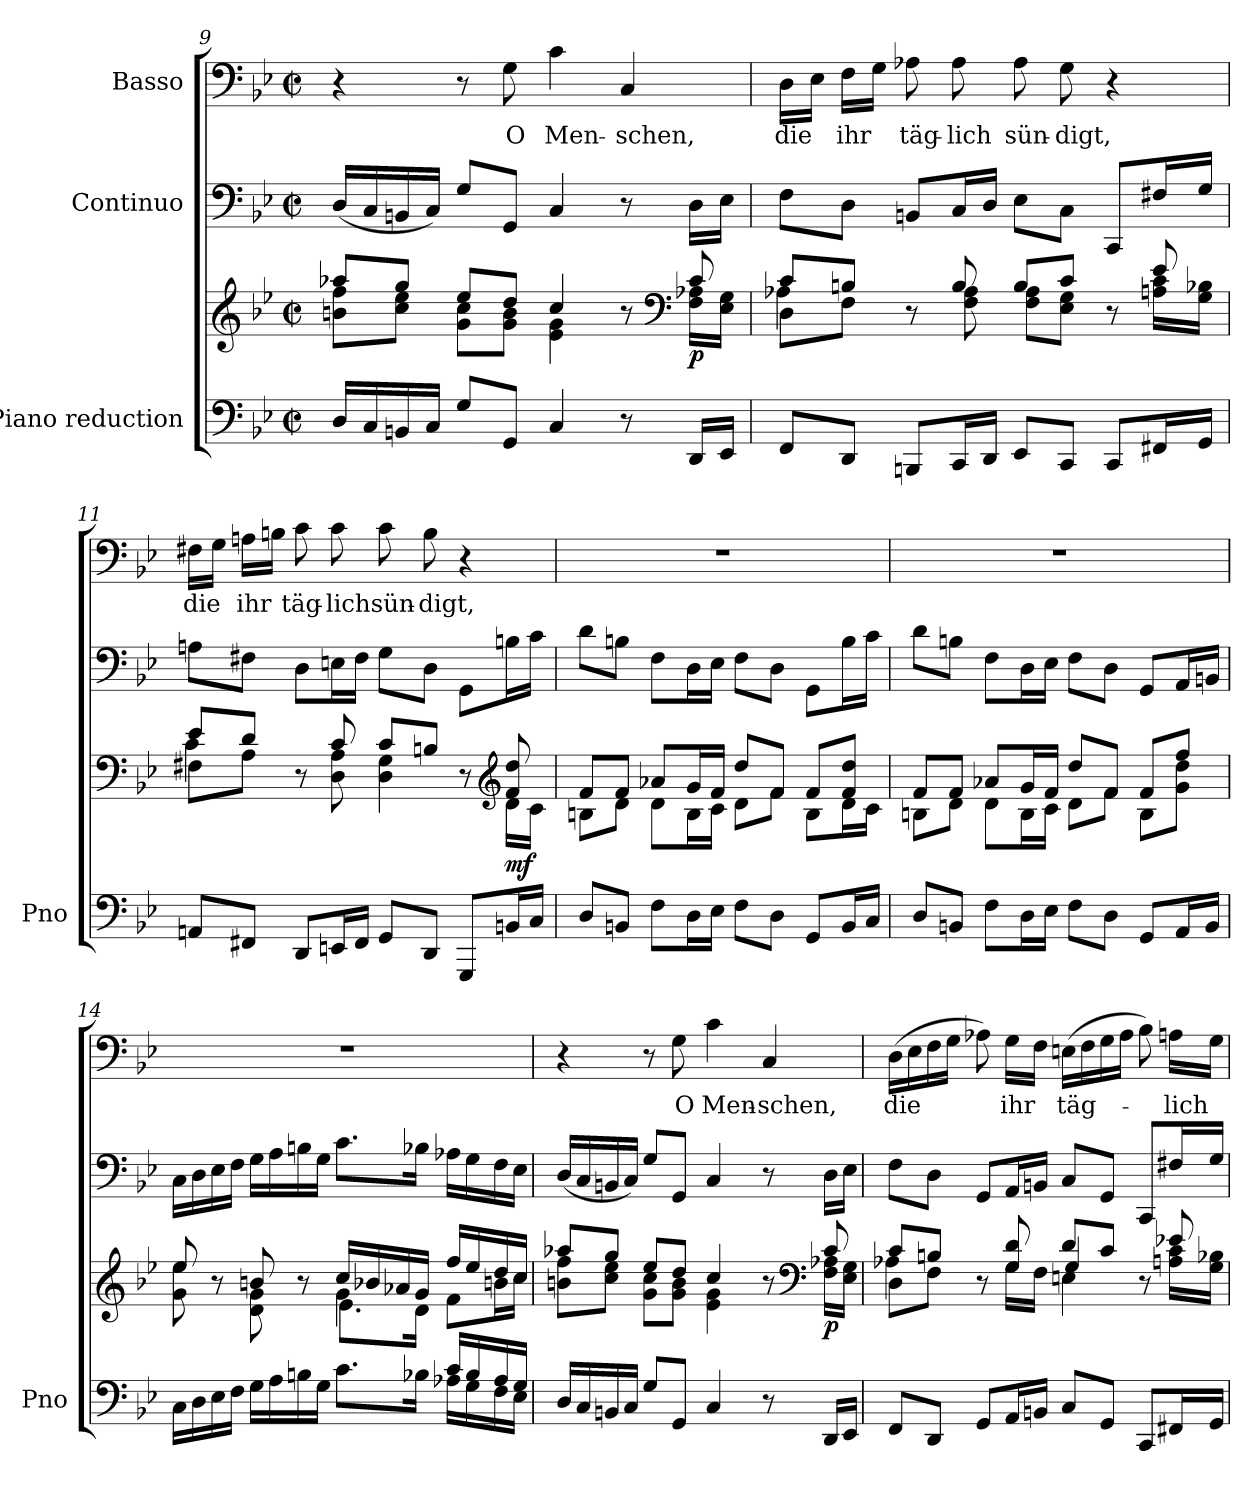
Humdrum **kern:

**kern	**kern	**dynam	**kern	**dynam	**kern	**text
*part3	*part3	*part3	*part2	*part2	*part1	*part1
*staff4	*staff3	*staff3/4	*staff2	*staff2	*staff1	*staff1
*I"Piano reduction	*	*	*I"Continuo	*	*I"Basso	*
*I'Pno	*	*	*	*	*	*
*clefF4	*clefG2	*	*clefF4	*	*clefF4	*
*k[b-e-]	*k[b-e-]	*	*k[b-e-]	*	*k[b-e-]	*
*M2/2	*M2/2	*	*M2/2	*	*M2/2	*
*met(c|)	*met(c|)	*	*met(c|)	*	*met(c|)	*
=9	=9	=9	=9	=9	=9	=9
*	*^	*	*	*	*	*
16D/LL	8aa-X/L	8bn\ 8ff\L	.	(<16D/LL	.	4r	.
16C/	.	.	.	16C/	.	.	.
16BBn/	8gg/J	8cc\ 8ee-\J	.	16BBn/	.	.	.
16C/JJ	.	.	.	16C/JJ)	.	.	.
8G/L	8ee-/L	8g\ 8cc\L	.	8G/L	.	8r	.
!	!	!	!	!	!	!	!LO:LY:b
8GG/J	8dd/J	8g\ 8b\J	.	8GG/J	.	8G\	O
!	!	!	!	!	!	!	!LO:LY:b
4C/	4cc/	4e-\ 4g\	.	4C/	.	4c\	Men-
!	!	!	!	!	!	!	!LO:LY:b
8r	8r	8ryy	.	8r	.	4C/	-schen,
*	*clefF4	*	*	*	*	*	*
!	!	!	!LO:DY:b	!	!LO:DY:b	!	!
16DD/LL	8c/	16F\ 16A-X\LL	p	16D\LL	other-dynamics	.	.
16EE-/JJ	.	16E-\ 16G\JJ	.	16E-\JJ	.	.	.
=10	=10	=10	=10	=10	=10	=10	=10
*	*	*^	*	*	*	*	*
!	!	!	!	!	!	!	!	!LO:LY:b
8FF/L	8c/L	8D\L	4A-X\	.	8F\L	.	16D\LL	die
.	.	.	.	.	.	.	16E-\JJ	.
!	!	!	!	!	!	!	!	!LO:LY:b
8DD/J	8Bn/J	8F\J	.	.	8D\J	.	16F\LL	ihr
.	.	.	.	.	.	.	16G\JJ	.
!	!	!	!	!	!	!	!	!LO:LY:b
8BBBn/L	8r	8ryy	4ryy	.	8BBn/L	.	8A-X\	täg-
!	!	!	!	!	!	!	!	!LO:LY:b
16CC/L	8B/	8F\ 8A-\	.	.	16C/L	.	8A-\	-lich
16DD/JJ	.	.	.	.	16D/JJ	.	.	.
!	!	!	!	!	!	!	!	!LO:LY:b
8EE-/L	8B/L	8F\ 8A-\L	2ryy	.	8E-\L	.	8A-\	sün-
!	!	!	!	!	!	!	!	!LO:LY:b
8CC/J	8c/J	8E-\ 8G\J	.	.	8C\J	.	8G\	-digt,
8CC/L	8r	8ryy	.	.	8CC/L	.	4r	.
16FF#X/L	8e-/	16An\ 16c\LL	.	.	16F#X/L	.	.	.
16GG/JJ	.	16G\ 16B-X\JJ	.	.	16G/JJ	.	.	.
=11	=11	=11	=11	=11	=11	=11	=11	=11
!	!	!	!	!	!	!	!	!LO:LY:b
8AAn/L	8e-/L	8F#X\L	4c\	.	8An\L	.	16F#X\LL	die
.	.	.	.	.	.	.	16G\JJ	.
!	!	!	!	!	!	!	!	!LO:LY:b
8FF#X/J	8d/J	8A\J	.	.	8F#X\J	.	16An\LL	ihr
.	.	.	.	.	.	.	16Bn\JJ	.
!	!	!	!	!	!	!	!	!LO:LY:b
8DD/L	8r	8ryy	4ryy	.	8D\L	.	8c\	täg-
!	!	!	!	!	!	!	!	!LO:LY:b
16EEn/L	8c/	8D\ 8A\	.	.	16En\L	.	8c\	-lich
16FF#/JJ	.	.	.	.	16F#\JJ	.	.	.
!	!	!	!	!	!	!	!	!LO:LY:b
8GG/L	8c/L	4D\ 4G\	2ryy	.	8G\L	.	8c\	sün-
!	!	!	!	!	!	!	!	!LO:LY:b
8DD/J	8Bn/J	.	.	.	8D\J	.	8B\	-digt,
8GGG/L	8r	8ryy	.	.	8GG\L	.	4r	.
*	*clefG2	*	*	*	*	*	*	*
!	!	!	!	!LO:DY:b	!	!LO:DY:b	!	!
16BBn/L	8f/ 8dd/	16d\LL	.	mf	16Bn\L	other-dynamics	.	.
16C/JJ	.	16c\JJ	.	.	16c\JJ	.	.	.
*	*	*v	*v	*	*	*	*	*
!!LO:LB:g=z
=12	=12	=12	=12	=12	=12	=12	=12
8D/L	8f/L	8Bn\L	.	8d\L	.	1r	.
8BBn/J	8f/J	8d\J	.	8Bn\J	.	.	.
8F\L	8a-X/L	8d\L	.	8F\L	.	.	.
16D\L	16g/L	16B\L	.	16D\L	.	.	.
16E-\JJ	16f/JJ	16c\JJ	.	16E-\JJ	.	.	.
8F\L	8dd/L	8d\L	.	8F\L	.	.	.
8D\J	8f/J	8f\J	.	8D\J	.	.	.
8GG/L	8f/L	8B\L	.	8GG\L	.	.	.
16BB/L	8f/ 8dd/J	16d\L	.	16B\L	.	.	.
16C/JJ	.	16c\JJ	.	16c\JJ	.	.	.
=13	=13	=13	=13	=13	=13	=13	=13
8D/L	8f/L	8Bn\L	.	8d\L	.	1r	.
8BBn/J	8f/J	8d\J	.	8Bn\J	.	.	.
8F\L	8a-X/L	8d\L	.	8F\L	.	.	.
16D\L	16g/L	16B\L	.	16D\L	.	.	.
16E-\JJ	16f/JJ	16c\JJ	.	16E-\JJ	.	.	.
8F\L	8dd/L	8d\L	.	8F\L	.	.	.
8D\J	8f/J	8f\J	.	8D\J	.	.	.
8GG/L	8f/L	8B\L	.	8GG/L	.	.	.
16AA/L	8ff/J	8g\ 8dd\J	.	16AA/L	.	.	.
16BB/JJ	.	.	.	16BBn/JJ	.	.	.
=14	=14	=14	=14	=14	=14	=14	=14
*^	*	*^	*	*	*	*	*
2ryy	16C\LL	8ee-/	8g\ 8ee-\	2ryy	.	16C\LL	.	1r	.
.	16D\	.	.	.	.	16D\	.	.	.
.	16E-\	8r	8ryy	.	.	16E-\	.	.	.
.	16F\JJ	.	.	.	.	16F\JJ	.	.	.
.	16G\LL	8bn/	8d\ 8g\	.	.	16G\LL	.	.	.
.	16A\	.	.	.	.	16A\	.	.	.
.	16Bn\	8r	8ryy	.	.	16Bn\	.	.	.
.	16G\JJ	.	.	.	.	16G\JJ	.	.	.
4ryy	8.c\L	16cc/LL	4g\	8.e-\L	.	8.c\L	.	.	.
.	.	16b-X/	.	.	.	.	.	.	.
.	.	16a-X/	.	.	.	.	.	.	.
.	16B-X\Jk	16g/JJ	.	16d\Jk	.	16B-X\Jk	.	.	.
16c/LL	16A-X\LL	16ff/LL	8f\L	4ryy	.	16A-X\LL	.	.	.
16B-/	16G\	16ee-/	.	.	.	16G\	.	.	.
16A-/	16F\	16dd/	16bn\L	.	.	16F\	.	.	.
16G/JJ	16E-\JJ	16cc/JJ	16cc\JJ	.	.	16E-\JJ	.	.	.
*v	*v	*	*	*	*	*	*	*	*
*	*	*v	*v	*	*	*	*	*
=15	=15	=15	=15	=15	=15	=15	=15
16D/LL	8aa-X/L	8bn\ 8ff\L	.	(<16D/LL	.	4r	.
16C/	.	.	.	16C/	.	.	.
16BBn/	8gg/J	8cc\ 8ee-\J	.	16BBn/	.	.	.
16C/JJ	.	.	.	16C/JJ)	.	.	.
8G/L	8ee-/L	8g\ 8cc\L	.	8G/L	.	8r	.
!	!	!	!	!	!	!	!LO:LY:b
8GG/J	8dd/J	8g\ 8b\J	.	8GG/J	.	8G\	O
!	!	!	!	!	!	!	!LO:LY:b
4C/	4cc/	4e-\ 4g\	.	4C/	.	4c\	Men-
!	!	!	!	!	!	!	!LO:LY:b
8r	8r	8ryy	.	8r	.	4C/	-schen,
*	*clefF4	*	*	*	*	*	*
!	!	!	!LO:DY:b	!	!LO:DY:b	!	!
16DD/LL	8c/	16F\ 16A-X\LL	p	16D\LL	other-dynamics	.	.
16EE-/JJ	.	16E-\ 16G\JJ	.	16E-\JJ	.	.	.
!!LO:PB:g=z
=16	=16	=16	=16	=16	=16	=16	=16
*	*	*^	*	*	*	*	*
!	!	!	!	!	!	!	!	!LO:LY:b
8FF/L	8c/L	8D\L	4A-X\	.	8F\L	.	(>16D\LL	die
.	.	.	.	.	.	.	16E-\	.
8DD/J	8Bn/J	8F\J	.	.	8D\J	.	16F\	.
.	.	.	.	.	.	.	16G\JJ	.
8GG/L	8r	8ryy	4ryy	.	8GG/L	.	8A-X\)	.
!	!	!	!	!	!	!	!	!LO:LY:b
16AA/L	8G/ 8d/	16G\LL	.	.	16AA/L	.	16G\LL	ihr
16BBn/JJ	.	16F\JJ	.	.	16BBn/JJ	.	16F\JJ	.
!	!	!	!	!	!	!	!	!LO:LY:b
8C/L	8d/L	4En\	4G/	.	8C/L	.	(>16En\LL	täg-
.	.	.	.	.	.	.	16F\	.
8GG/J	8c/J	.	.	.	8GG/J	.	16G\	.
.	.	.	.	.	.	.	16A-\JJ	.
8CC/L	8r	8ryy	4ryy	.	8CC/L	.	8B-\)	.
!	!	!	!	!	!	!	!	!LO:LY:b
16FF#X/L	8e-X/	16An\ 16c\LL	.	.	16F#X/L	.	16An\LL	-lich
16GG/JJ	.	16G\ 16B-X\JJ	.	.	16G/JJ	.	16G\JJ	.
*	*v	*v	*v	*	*	*	*	*
=	=	=	=	=	=	=
*-	*-	*-	*-	*-	*-	*-
